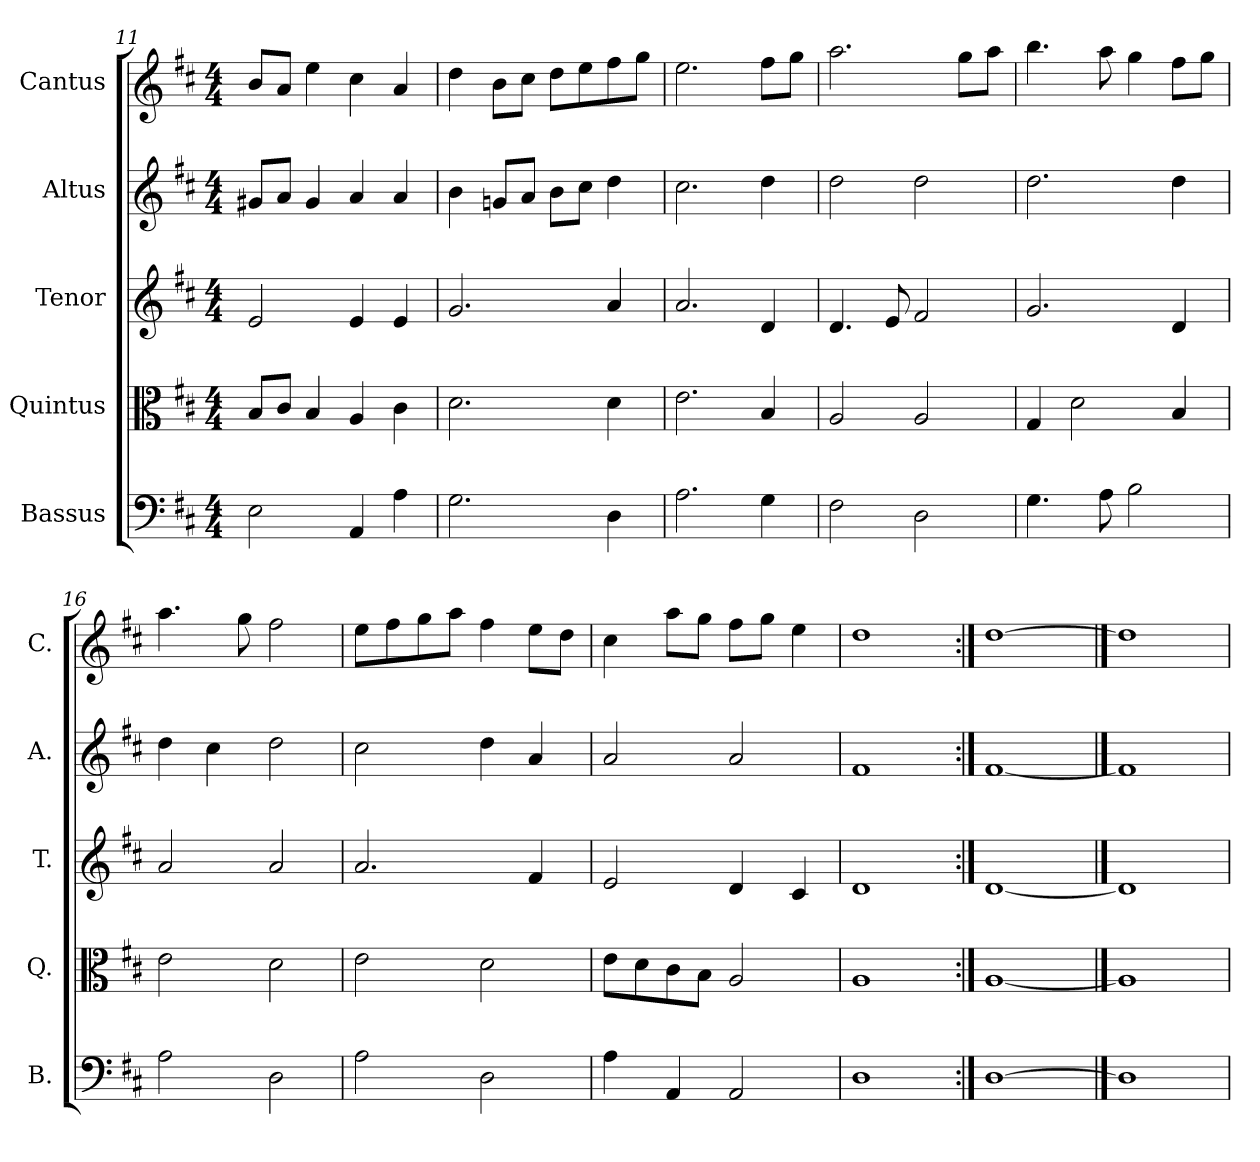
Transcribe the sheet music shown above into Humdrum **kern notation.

**kern	**kern	**kern	**kern	**kern
*part5	*part4	*part3	*part2	*part1
*staff5	*staff4	*staff3	*staff2	*staff1
*I"Bassus	*I"Quintus	*I"Tenor	*I"Altus	*I"Cantus
*I'B.	*I'Q.	*I'T.	*I'A.	*I'C.
!!LO:PB:g=z
*clefF4	*clefC3	*clefG2	*clefG2	*clefG2
*k[f#c#]	*k[f#c#]	*k[f#c#]	*k[f#c#]	*k[f#c#]
*D:	*D:	*D:	*D:	*D:
*M4/4	*M4/4	*M4/4	*M4/4	*M4/4
=11	=11	=11	=11	=11
2E\	8B/L	2e/	8g#X/L	8b/L
.	8c#/J	.	8a/J	8a/J
.	4B/	.	4g#/	4ee\
4AA/	4A/	4e/	4a/	4cc#\
4A\	4c#\	4e/	4a/	4a/
=12	=12	=12	=12	=12
2.G\	2.d\	2.g/	4b\	4dd\
.	.	.	8gn/L	8b\L
.	.	.	8a/J	8cc#\J
.	.	.	8b\L	8dd\L
.	.	.	8cc#\J	8ee\
4D\	4d\	4a/	4dd\	8ff#\
.	.	.	.	8gg\J
=13	=13	=13	=13	=13
2.A\	2.e\	2.a/	2.cc#\	2.ee\
4G\	4B/	4d/	4dd\	8ff#\L
.	.	.	.	8gg\J
=14	=14	=14	=14	=14
2F#\	2A/	4.d/	2dd\	2.aa\
.	.	8e/	.	.
2D\	2A/	2f#/	2dd\	.
.	.	.	.	8gg\L
.	.	.	.	8aa\J
=15	=15	=15	=15	=15
4.G\	4G/	2.g/	2.dd\	4.bb\
.	2d\	.	.	.
8A\	.	.	.	8aa\
2B\	.	.	.	4gg\
.	4B/	4d/	4dd\	8ff#\L
.	.	.	.	8gg\J
!!LO:PB:g=z
=16	=16	=16	=16	=16
2A\	2e\	2a/	4dd\	4.aa\
.	.	.	4cc#\	.
.	.	.	.	8gg\
2D\	2d\	2a/	2dd\	2ff#\
=17	=17	=17	=17	=17
2A\	2e\	2.a/	2cc#\	8ee\L
.	.	.	.	8ff#\
.	.	.	.	8gg\
.	.	.	.	8aa\J
2D\	2d\	.	4dd\	4ff#\
.	.	4f#/	4a/	8ee\L
.	.	.	.	8dd\J
=18	=18	=18	=18	=18
4A\	8e\L	2e/	2a/	4cc#\
.	8d\	.	.	.
4AA/	8c#\	.	.	8aa\L
.	8B\J	.	.	8gg\J
2AA/	2A/	4d/	2a/	8ff#\L
.	.	.	.	8gg\J
.	.	4c#/	.	4ee\
=19	=19	=19	=19	=19
1D	1A	1d	1f#	1dd
=20:|!	=20:|!	=20:|!	=20:|!	=20:|!
[1D	[1A	[1d	[1f#	[1dd
==21	==21	==21	==21	==21
1D]	1A]	1d]	1f#]	1dd]
=	=	=	=	=
*-	*-	*-	*-	*-
